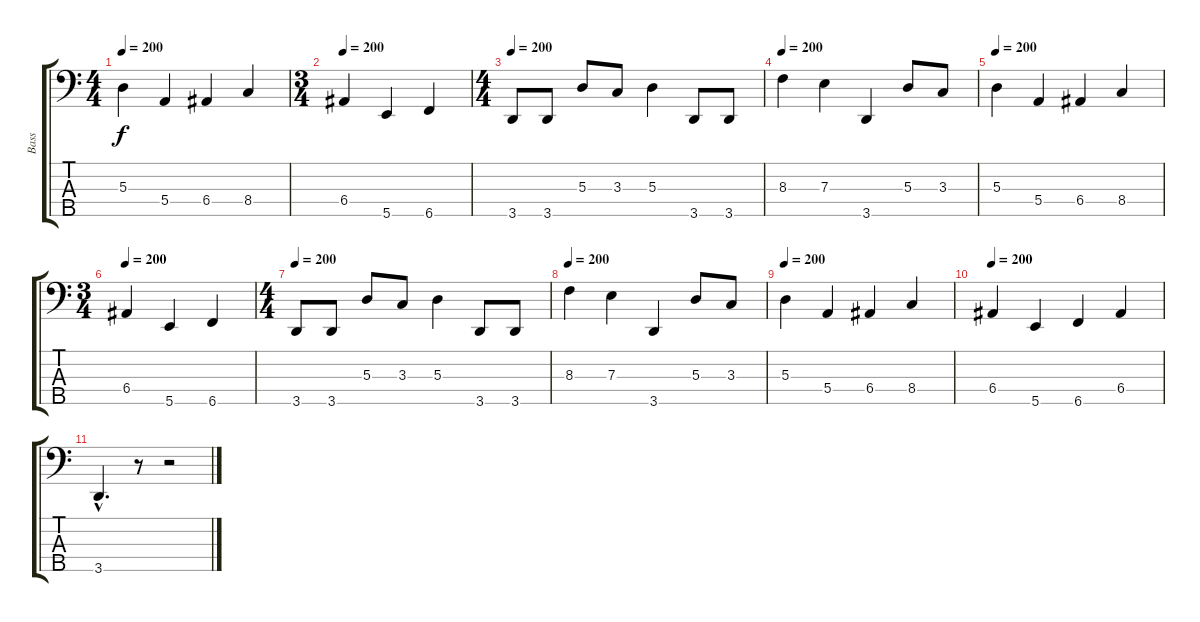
\track ("Bass" "Bass") {instrument electricbassfinger}
\staff {score tabs}
\tuning (G2 D2 A1 E1 B0) {hide}
\ts (4 4)
\tempo 200
\clef f4
\ks c
5.3.4{dy f} 5.4.4 6.4.4 8.4.4 |
\ts (3 4)
\tempo 200
6.4.4 5.5.4 6.5.4 |
\ts (4 4)
\tempo 200
3.5.8 3.5.8 5.3.8 3.3.8 5.3.4 3.5.8 3.5.8 |
\tempo 200
8.3.4 7.3.4 3.5.4 5.3.8 3.3.8 |
\tempo 200
5.3.4 5.4.4 6.4.4 8.4.4 |
\ts (3 4)
\tempo 200
6.4.4 5.5.4 6.5.4 |
\ts (4 4)
\tempo 200
3.5.8 3.5.8 5.3.8 3.3.8 5.3.4 3.5.8 3.5.8 |
\tempo 200
8.3.4 7.3.4 3.5.4 5.3.8 3.3.8 |
\tempo 200
5.3.4 5.4.4 6.4.4 8.4.4 |
\tempo 200
6.4.4 5.5.4 6.5.4 6.4.4 |
3.5{hac}.4{d} r.8 r.2
